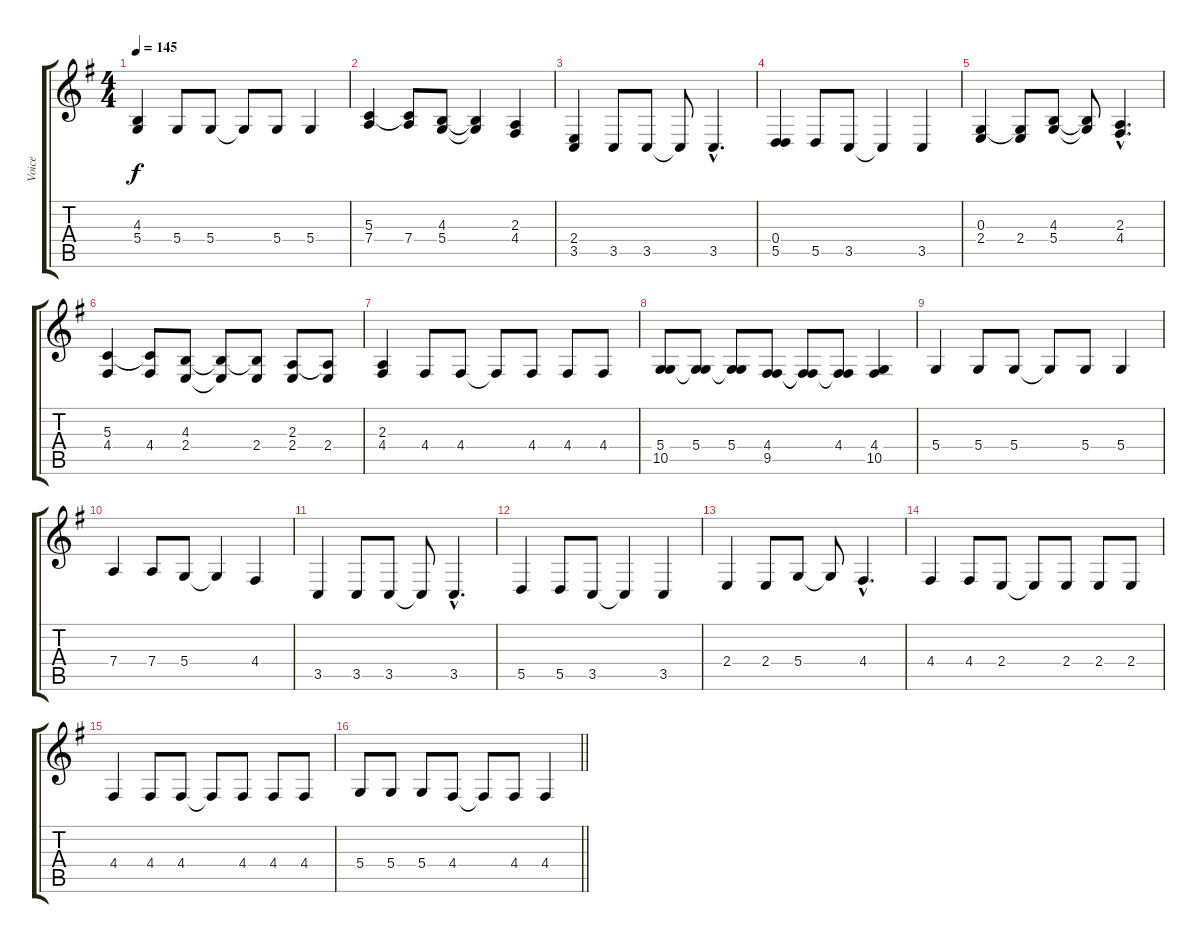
\track ("Voice" "Voice") {instrument oboe}
\staff {score tabs}
\tuning (E4 B3 G3 D3 A2 E2) {hide}
\ts (4 4)
\tempo 145
\clef g2
\ks g
(4.3 5.4).4{dy f} 5.4.8 5.4.8 5.4{t}.8 5.4.8 5.4.4 |
(5.3 7.4).4 (5.3{t} 7.4).8 (4.3 5.4).8 (4.3{t} 5.4{t}).4 (2.3 4.4).4 |
(2.4 3.5).4 3.5.8 3.5.8 3.5{t}.8 3.5{hac}.4{d} |
(0.4 5.5).4 5.5.8 3.5.8 3.5{t}.4 3.5.4 |
(0.3 2.4).4 (0.3{t} 2.4).8 (4.3 5.4).8 (4.3{t} 5.4{t}).8 (2.3{hac} 4.4{hac}).4{d} |
(5.3 4.4).4 (5.3{t} 4.4).8 (4.3 2.4).8 (4.3{t} 2.4{t}).8 (4.3{t} 2.4).8 (2.3 2.4).8 (2.3{t} 2.4).8 |
(2.3 4.4).4 4.4.8 4.4.8 4.4{t}.8 4.4.8 4.4.8 4.4.8 |
(5.4 10.5).8 (5.4 10.5{t}).8 (5.4 10.5{t}).8 (4.4 9.5).8 (4.4{t} 9.5{t}).8 (4.4 9.5{t}).8 (4.4 10.5).4 |
5.4.4 5.4.8 5.4.8 5.4{t}.8 5.4.8 5.4.4 |
7.4.4 7.4.8 5.4.8 5.4{t}.4 4.4.4 |
3.5.4 3.5.8 3.5.8 3.5{t}.8 3.5{hac}.4{d} |
5.5.4 5.5.8 3.5.8 3.5{t}.4 3.5.4 |
2.4.4 2.4.8 5.4.8 5.4{t}.8 4.4{hac}.4{d} |
4.4.4 4.4.8 2.4.8 2.4{t}.8 2.4.8 2.4.8 2.4.8 |
4.4.4 4.4.8 4.4.8 4.4{t}.8 4.4.8 4.4.8 4.4.8 |
\barLineRight lightlight
5.4.8 5.4.8 5.4.8 4.4.8 4.4{t}.8 4.4.8 4.4.4
